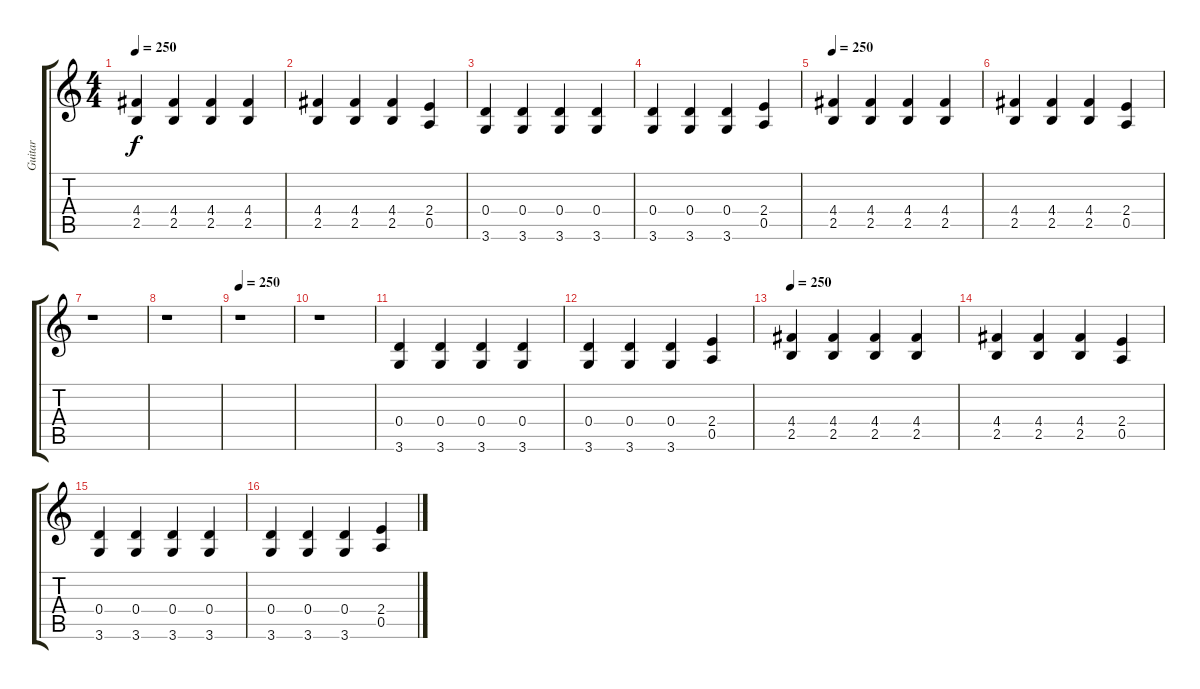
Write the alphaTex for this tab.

\track ("Guitar" "Guitar") {instrument distortionguitar}
\staff {score tabs}
\tuning (E4 B3 G3 D3 A2 E2) {hide}
\ts (4 4)
\tempo 250
\clef g2
\ks c
(4.4 2.5).4{dy f} (4.4 2.5).4 (4.4 2.5).4 (4.4 2.5).4 |
(4.4 2.5).4 (4.4 2.5).4 (4.4 2.5).4 (2.4 0.5).4 |
(0.4 3.6).4 (0.4 3.6).4 (0.4 3.6).4 (0.4 3.6).4 |
(0.4 3.6).4 (0.4 3.6).4 (0.4 3.6).4 (2.4 0.5).4 |
\tempo 250
(4.4 2.5).4 (4.4 2.5).4 (4.4 2.5).4 (4.4 2.5).4 |
(4.4 2.5).4 (4.4 2.5).4 (4.4 2.5).4 (2.4 0.5).4 |
r.1 |
r.1 |
\tempo 250
r.1 |
r.1 |
(0.4 3.6).4 (0.4 3.6).4 (0.4 3.6).4 (0.4 3.6).4 |
(0.4 3.6).4 (0.4 3.6).4 (0.4 3.6).4 (2.4 0.5).4 |
\tempo 250
(4.4 2.5).4 (4.4 2.5).4 (4.4 2.5).4 (4.4 2.5).4 |
(4.4 2.5).4 (4.4 2.5).4 (4.4 2.5).4 (2.4 0.5).4 |
(0.4 3.6).4 (0.4 3.6).4 (0.4 3.6).4 (0.4 3.6).4 |
(0.4 3.6).4 (0.4 3.6).4 (0.4 3.6).4 (2.4 0.5).4
